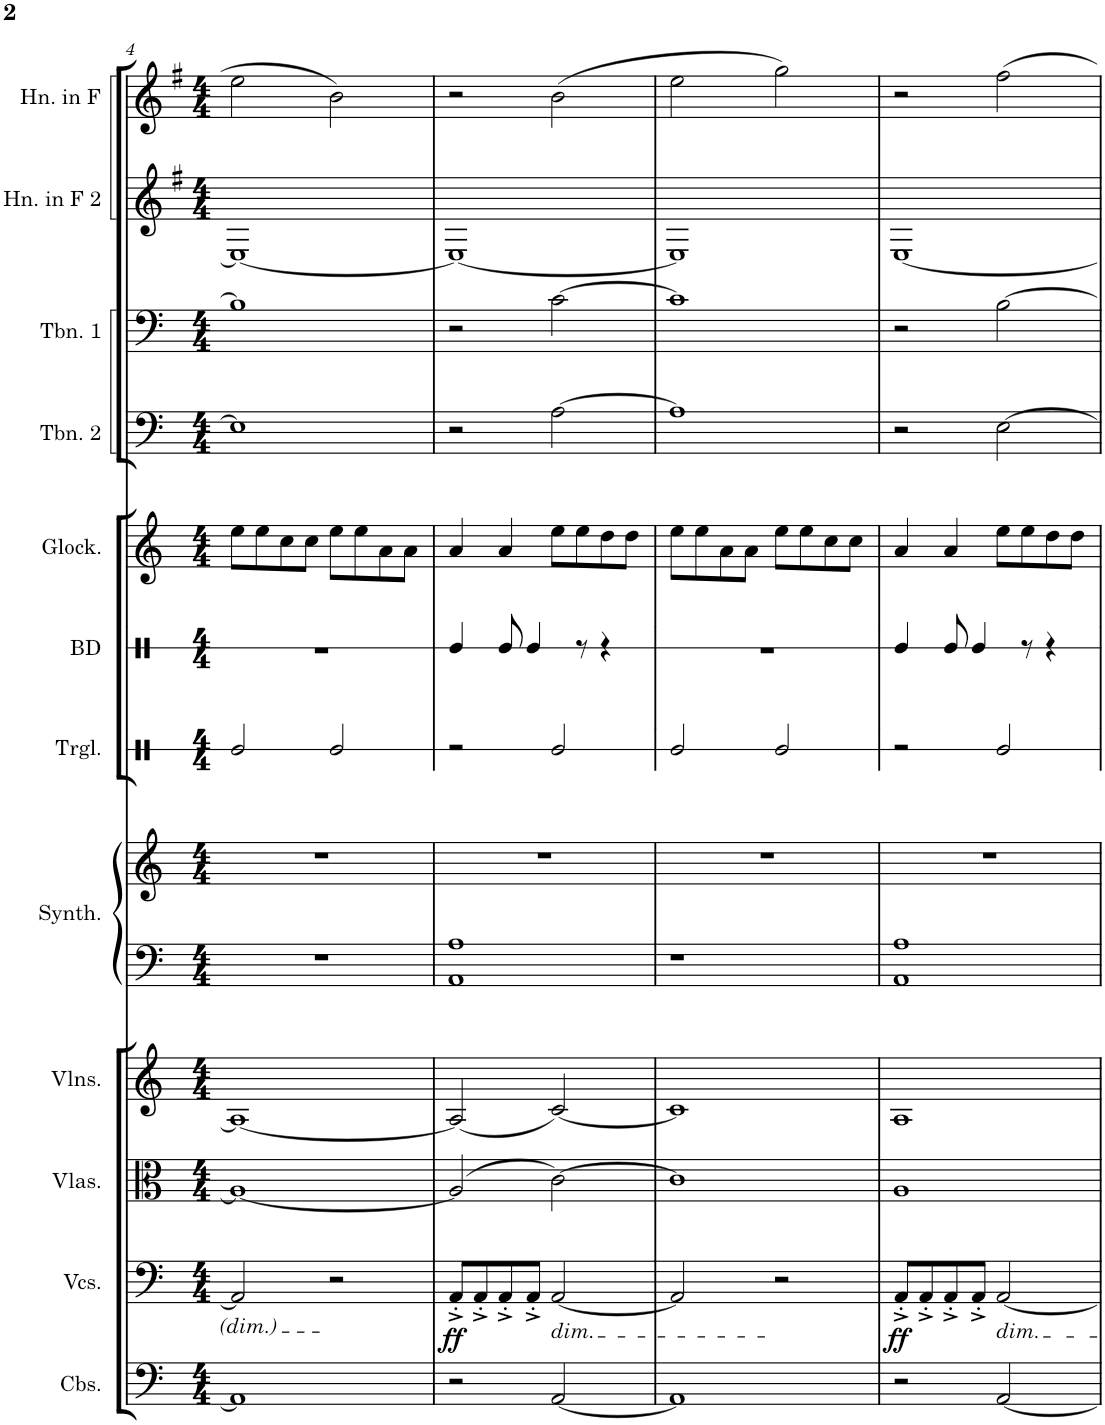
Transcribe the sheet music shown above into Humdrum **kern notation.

**kern	**kern	**dynam	**kern	**kern	**kern	**kern	**kern	**kern	**kern	**kern	**kern	**kern	**kern
*part12	*part11	*part11	*part10	*part9	*part8	*part8	*part7	*part6	*part5	*part4	*part3	*part2	*part1
*staff13	*staff12	*staff12	*staff11	*staff10	*staff9	*staff8	*staff7	*staff6	*staff5	*staff4	*staff3	*staff2	*staff1
*I"Contrabasses	*I"Violoncellos	*	*I"Violas	*I"Violins	*I"Warm Synthesizer	*	*I"Triangle	*I"Bass Drum	*I"Glockenspiel	*I"Trombone 2	*I"Trombone 1	*I"Horn in F 2	*I"Horn in F
*I'Cbs.	*I'Vcs.	*	*I'Vlas.	*I'Vlns.	*I'Synth.	*	*I'Trgl.	*I'BD	*I'Glock.	*I'Tbn. 2	*I'Tbn. 1	*I'Hn. in F 2	*I'Hn. in F
!!LO:PB:g=z
*clefF4	*clefF4	*	*clefC3	*clefG2	*clefF4	*clefG2	*clefX	*clefX	*clefG2	*clefF4	*clefF4	*clefG2	*clefG2
*Trd7c12	*	*	*	*	*	*	*	*	*Trd-14c-24	*	*	*Trd4c7	*Trd4c7
*k[]	*k[]	*	*k[]	*k[]	*k[]	*k[]	*k[]	*k[]	*k[]	*k[]	*k[]	*k[f#]	*k[f#]
*M4/4	*M4/4	*	*M4/4	*M4/4	*M4/4	*M4/4	*M4/4	*M4/4	*M4/4	*M4/4	*M4/4	*M4/4	*M4/4
=4	=4	=4	=4	=4	=4	=4	=4	=4	=4	=4	=4	=4	=4
1AA]	2AA/]	.	1A_	1A_	1r	1r	2Re/	1r	8ee\L	1E]	1B]	1E_	2ee\
.	.	.	.	.	.	.	.	.	8ee\	.	.	.	.
.	.	.	.	.	.	.	.	.	8cc\	.	.	.	.
.	.	.	.	.	.	.	.	.	8cc\J	.	.	.	.
.	2r	.	.	.	.	.	2Re/	.	8ee\L	.	.	.	2b\
.	.	.	.	.	.	.	.	.	8ee\	.	.	.	.
.	.	.	.	.	.	.	.	.	8a\	.	.	.	.
.	.	.	.	.	.	.	.	.	8a\J	.	.	.	.
=5	=5	=5	=5	=5	=5	=5	=5	=5	=5	=5	=5	=5	=5
!	!	!LO:DY:b	!	!	!	!	!	!	!	!	!	!	!
2r	8AA'^/L	ff	(2A/]	(2A/]	1AA 1A	1r	2r	4Re/	4a/	2r	2r	1E_	2r
.	8AA'^/	.	.	.	.	.	.	.	.	.	.	.	.
.	8AA'^/	.	.	.	.	.	.	8Re/	4a/	.	.	.	.
.	8AA'^/J	.	.	.	.	.	.	4Re/	.	.	.	.	.
!	!LO:TX:b:i:t=dim.	!	!	!	!	!	!	!	!	!	!	!	!
[2AA/	[2AA/	.	[2c\)	[2c/)	.	.	2Re/	.	8ee\L	[2A\	[2c\	.	(2b\
.	.	.	.	.	.	.	.	8r	8ee\	.	.	.	.
.	.	.	.	.	.	.	.	4r	8dd\	.	.	.	.
.	.	.	.	.	.	.	.	.	8dd\J	.	.	.	.
=6	=6	=6	=6	=6	=6	=6	=6	=6	=6	=6	=6	=6	=6
1AA]	2AA/]	.	1c]	1c]	1r	1r	2Re/	1r	8ee\L	1A]	1c]	1E]	2ee\
.	.	.	.	.	.	.	.	.	8ee\	.	.	.	.
.	.	.	.	.	.	.	.	.	8a\	.	.	.	.
.	.	.	.	.	.	.	.	.	8a\J	.	.	.	.
.	2r	.	.	.	.	.	2Re/	.	8ee\L	.	.	.	2gg\)
.	.	.	.	.	.	.	.	.	8ee\	.	.	.	.
.	.	.	.	.	.	.	.	.	8cc\	.	.	.	.
.	.	.	.	.	.	.	.	.	8cc\J	.	.	.	.
=7	=7	=7	=7	=7	=7	=7	=7	=7	=7	=7	=7	=7	=7
!	!	!LO:DY:b	!	!	!	!	!	!	!	!	!	!	!
2r	8AA'^/L	ff	1A	1A	1AA 1A	1r	2r	4Re/	4a/	2r	2r	[1E	2r
.	8AA'^/	.	.	.	.	.	.	.	.	.	.	.	.
.	8AA'^/	.	.	.	.	.	.	8Re/	4a/	.	.	.	.
.	8AA'^/J	.	.	.	.	.	.	4Re/	.	.	.	.	.
!	!LO:TX:b:i:t=dim.	!	!	!	!	!	!	!	!	!	!	!	!
[2AA/	[2AA/	.	.	.	.	.	2Re/	.	8ee\L	[2E\	[2B\	.	2ff#\
.	.	.	.	.	.	.	.	8r	8ee\	.	.	.	.
.	.	.	.	.	.	.	.	4r	8dd\	.	.	.	.
.	.	.	.	.	.	.	.	.	8dd\J	.	.	.	.
=	=	=	=	=	=	=	=	=	=	=	=	=	=
*-	*-	*-	*-	*-	*-	*-	*-	*-	*-	*-	*-	*-	*-
